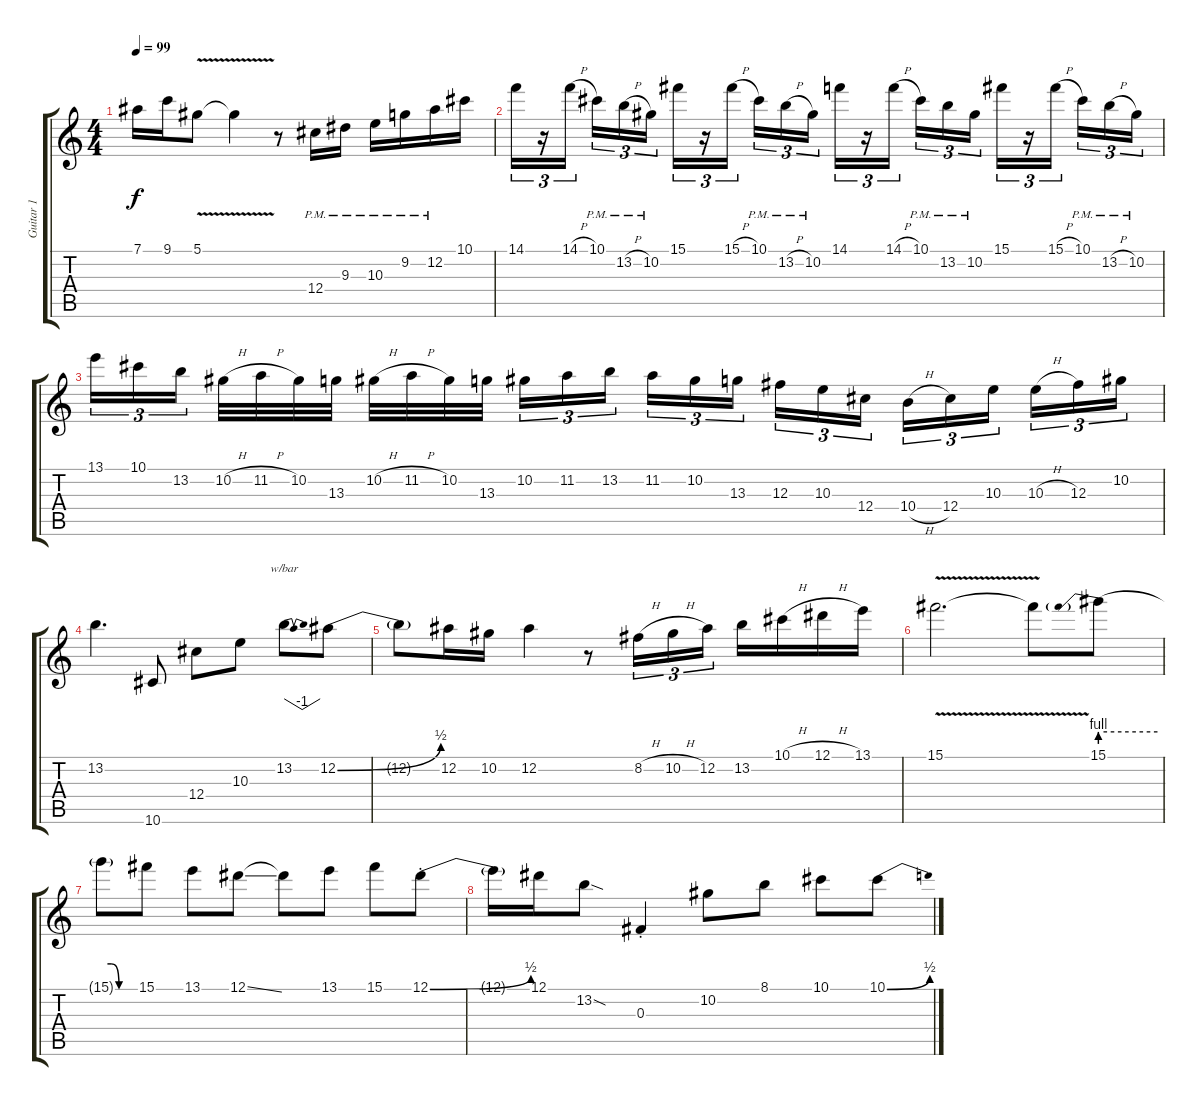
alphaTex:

\track ("Guitar 1" "Guitar 1") {instrument overdrivenguitar}
\staff {score tabs}
\tuning (Eb4 Bb3 Gb3 Db3 Ab2 Eb2) {hide}
\ts (4 4)
\tempo 99
\clef g2
\ks c
7.1{t}.16{dy f} 9.1.16 5.1{v}.8 5.1{t}.4 r.8 12.4{pm}.16 9.3{pm}.16 10.3{pm}.16 9.2{pm}.16 12.2{pm}.16 10.1.16 |
14.1.16{tu (3 2)} r.16{tu (3 2)} 14.1{h}.16{tu (3 2) beam splitsecondary} 10.1{pm}.16{tu (3 2)} 13.2{h pm}.16{tu (3 2)} 10.2{pm}.16{tu (3 2)} 15.1.16{tu (3 2)} r.16{tu (3 2)} 15.1{h}.16{tu (3 2) beam splitsecondary} 10.1{pm}.16{tu (3 2)} 13.2{h pm}.16{tu (3 2)} 10.2{pm}.16{tu (3 2)} 14.1.16{tu (3 2)} r.16{tu (3 2)} 14.1{h}.16{tu (3 2) beam splitsecondary} 10.1{pm}.16{tu (3 2)} 13.2{pm}.16{tu (3 2)} 10.2{pm}.16{tu (3 2)} 15.1.16{tu (3 2)} r.16{tu (3 2)} 15.1{h}.16{tu (3 2) beam splitsecondary} 10.1{pm}.16{tu (3 2)} 13.2{h pm}.16{tu (3 2)} 10.2{pm}.16{tu (3 2)} |
13.1.16{tu (3 2)} 10.1.16{tu (3 2)} 13.2.16{tu (3 2) beam splitsecondary} 10.2{h}.32 11.2{h}.32 10.2.32 13.3.32 10.2{h}.32 11.2{h}.32 10.2.32 13.3.32{beam splitsecondary} 10.2.16{tu (3 2)} 11.2.16{tu (3 2)} 13.2.16{tu (3 2)} 11.2.16{tu (3 2)} 10.2.16{tu (3 2)} 13.3.16{tu (3 2) beam splitsecondary} 12.3.16{tu (3 2)} 10.3.16{tu (3 2)} 12.4.16{tu (3 2)} 10.4{h}.16{tu (3 2)} 12.4.16{tu (3 2)} 10.3.16{tu (3 2) beam splitsecondary} 10.3{h}.16{tu (3 2)} 12.3.16{tu (3 2)} 10.2.16{tu (3 2)} |
13.2.4{d} 10.6.8 12.4.8 10.3.8 13.2.8{tbe (dip default 0 0 30 -4 60 0)} 12.2{be (bend 0 0 60 2)}.8 |
12.2{t}.8 12.2.16 10.2.16 12.2.4 r.8 8.2{h}.16{tu (3 2)} 10.2{h}.16{tu (3 2)} 12.2.16{tu (3 2)} 13.2.16 10.1{h}.16 12.1{h}.16 13.1.16 |
15.1{v}.2{d} 15.1{t}.8 15.1{be (prebend 0 4 60 4)}.8 |
15.1{be (custom 0 4 15 4 30 0 60 0) t}.8 15.1.8 13.1.8 12.1{ss}.8 12.1{t}.8 13.1.8 15.1.8 12.1{be (bend 0 0 60 2) st}.8 |
12.1{t}.16 12.1.16 13.2{sod}.8 0.3{st}.4 10.2.8 8.1.8 10.1.8 10.1{be (bend 0 0 60 2)}.8
